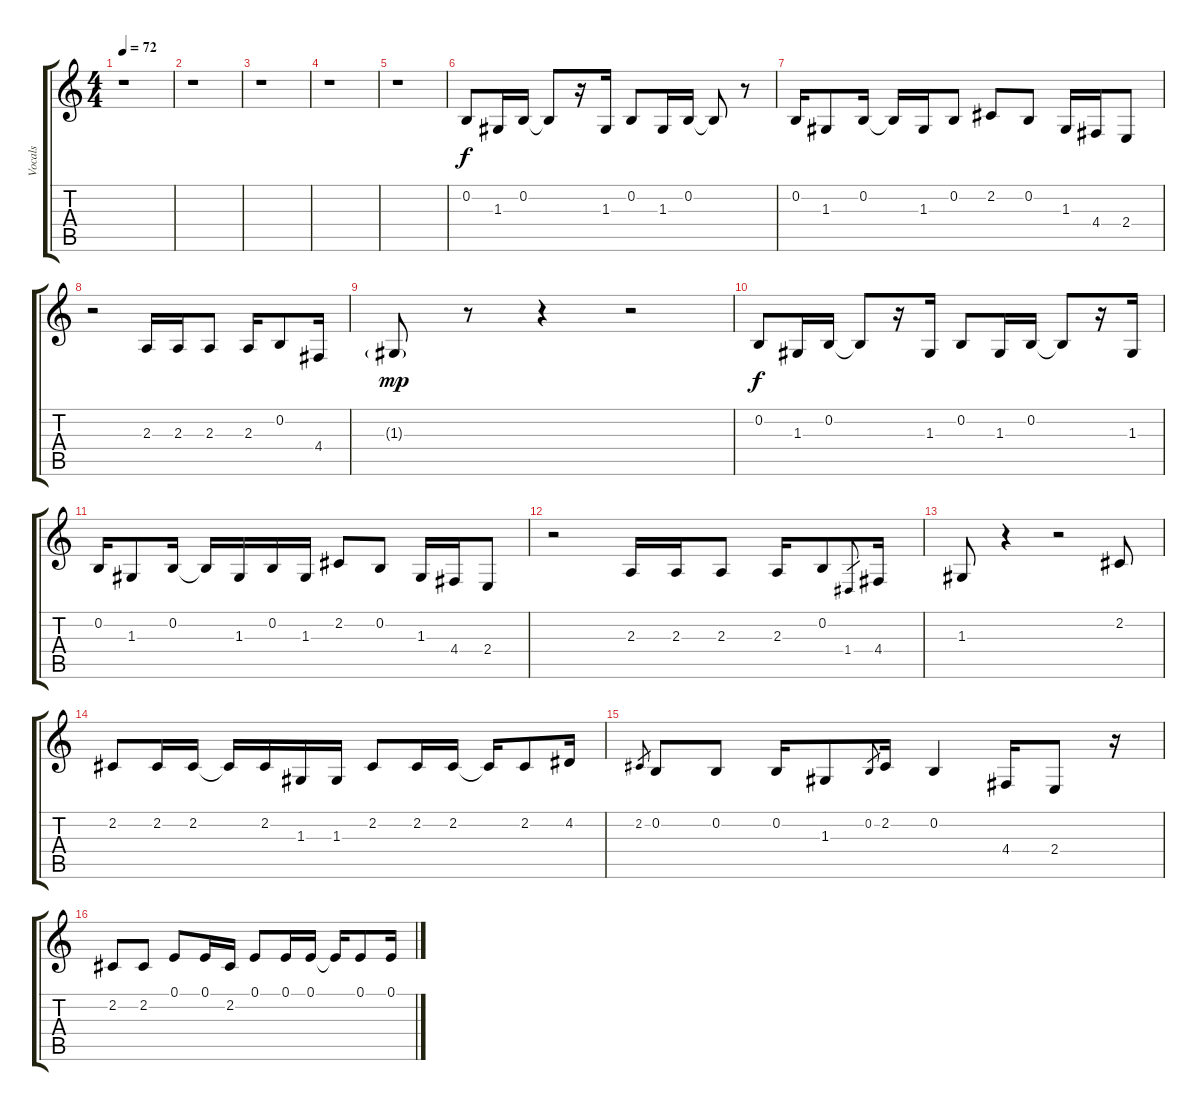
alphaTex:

\track ("Vocals" "Vocals") {instrument lead6voice}
\staff {score tabs}
\tuning (E4 B3 G3 D3 A2 E2) {hide}
\ts (4 4)
\tempo 72
\clef g2
\ks c
r.1{dy f instrument lead6voice} |
r.1 |
r.1 |
r.1 |
r.1 |
0.2.8 1.3.16 0.2.16 0.2{t}.8 r.16 1.3.16 0.2.8 1.3.16 0.2.16 0.2{t}.8 r.8 |
0.2.16 1.3.8 0.2.16 0.2{t}.16 1.3.16 0.2.8 2.2.8 0.2.8 1.3.16 4.4.16 2.4.8 |
r.2 2.3.16 2.3.16 2.3.8 2.3.16 0.2.8 4.4.16 |
1.3{g}.8{dy mp} r.8 r.4 r.2 |
0.2.8{dy f} 1.3.16 0.2.16 0.2{t}.8 r.16 1.3.16 0.2.8 1.3.16 0.2.16 0.2{t}.8 r.16 1.3.16 |
0.2.16 1.3.8 0.2.16 0.2{t}.16 1.3.16 0.2.16 1.3.16 2.2.8 0.2.8 1.3.16 4.4.16 2.4.8 |
r.2 2.3.16 2.3.16 2.3.8 2.3.16 0.2.8 1.4.8{gr} 4.4.16 |
1.3.8 r.4 r.2 2.2.8 |
2.2.8 2.2.16 2.2.16 2.2{t}.16 2.2.16 1.3.16 1.3.16 2.2.8 2.2.16 2.2.16 2.2{t}.16 2.2.8 4.2.16 |
2.2.8{gr} 0.2.8 0.2.8 0.2.16 1.3.8 0.2.8{gr} 2.2.16 0.2.4 4.4.16 2.4.8 r.16 |
2.2.8 2.2.8 0.1.8 0.1.16 2.2.16 0.1.8 0.1.16 0.1.16 0.1{t}.16 0.1.8 0.1.16
